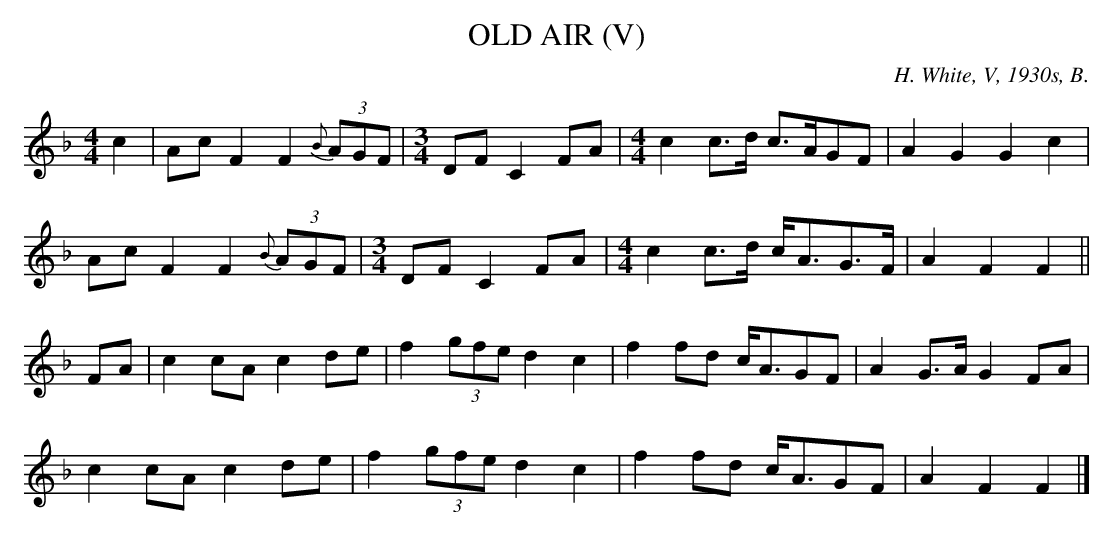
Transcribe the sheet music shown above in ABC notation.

X:1
T: OLD AIR (V)
O: H. White, V, 1930s, B.
M: 4/4
L: 1/8
K: F
c2 |\
AcF2 F2 (3{B}AGF |[M:3/4] DF C2 FA |[M:4/4] c2c>d c>AGF | A2G2 G2c2 |
AcF2 F2{B} (3AGF |[M:3/4] DF C2 FA |[M:4/4] c2c>d c<AG>F | A2 F2 F2 ||
FA |\
c2cA c2de | f2 (3gfe d2c2 | f2fd c<AGF | A2G>A G2FA |
c2cA c2de | f2 (3gfe d2c2 | f2fd c<AGF | A2F2 F2 |]
